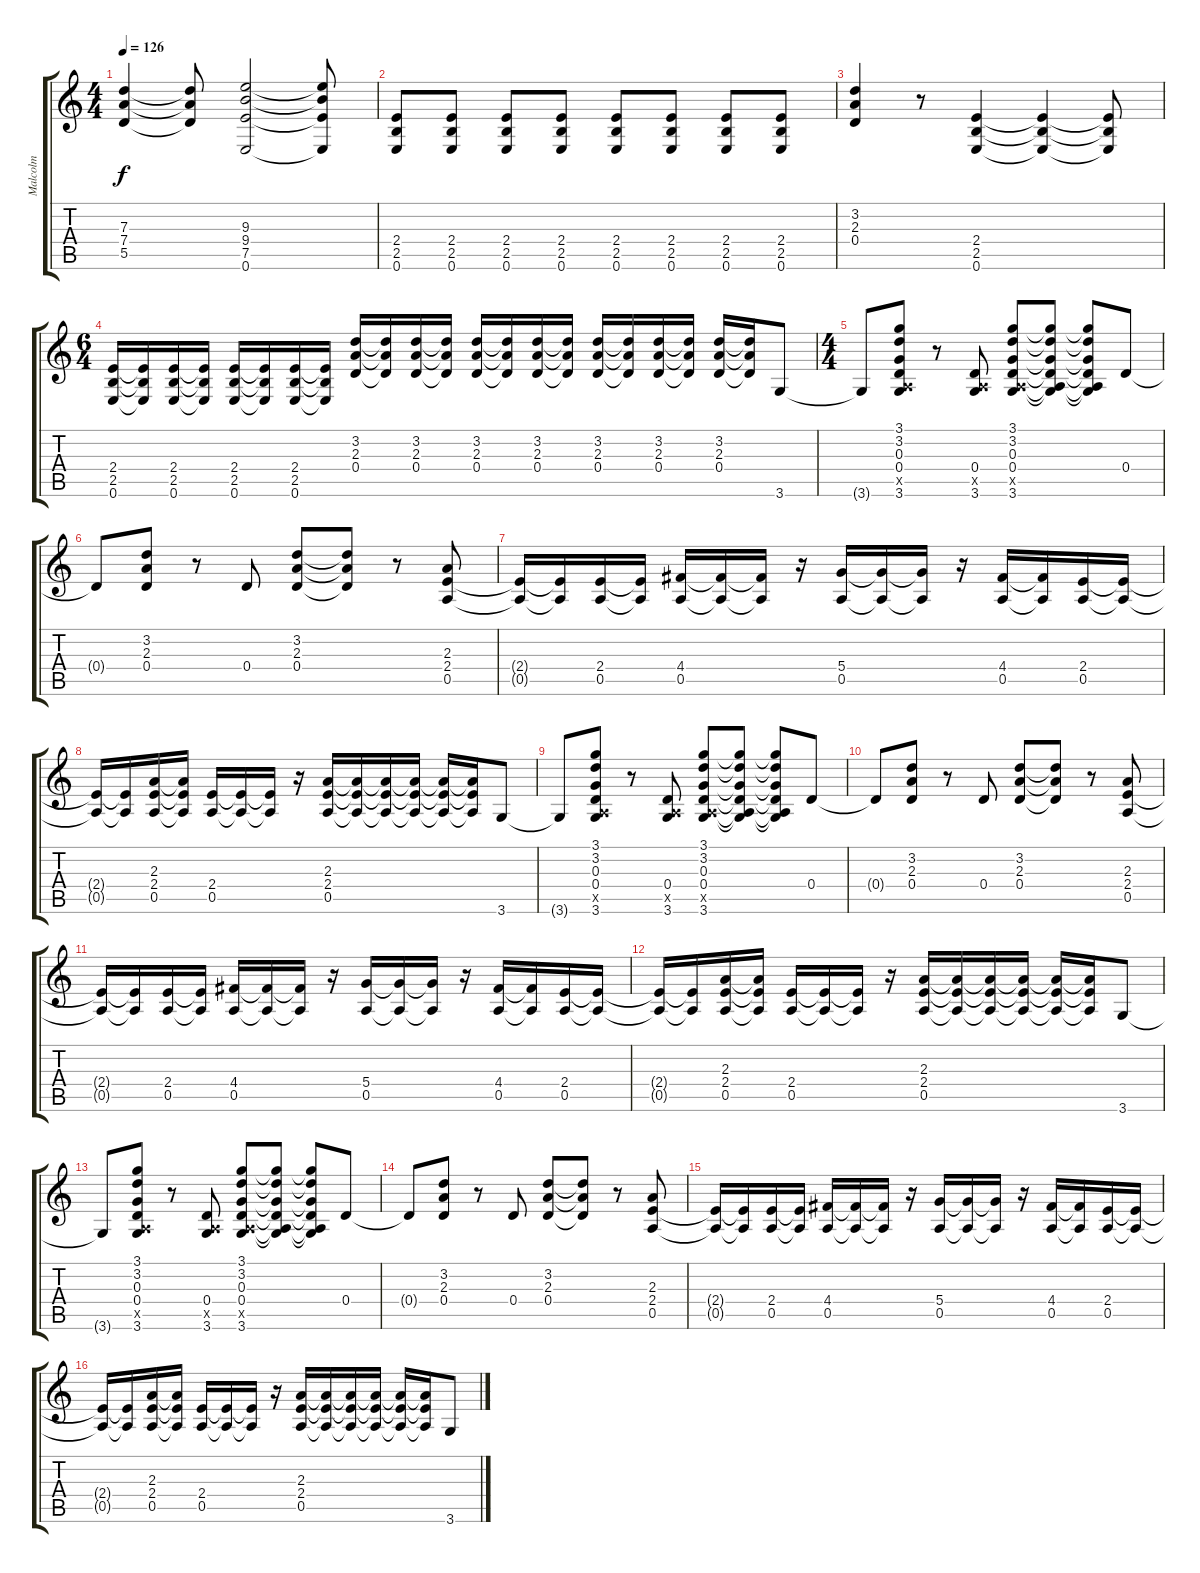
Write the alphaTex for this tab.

\track ("Malcolm" "Malcolm") {instrument overdrivenguitar}
\staff {score tabs}
\tuning (E4 B3 G3 D3 A2 E2) {hide}
\ts (4 4)
\tempo 126
\clef g2
\ks c
(7.3{t} 7.4{t} 5.5{t}).4{dy f} (7.3{t} 7.4{t} 5.5{t}).8 (9.3 9.4 7.5 0.6).2 (9.3{t} 9.4{t} 7.5{t} 0.6{t}).8 |
(2.4 2.5 0.6).8 (2.4 2.5 0.6).8 (2.4 2.5 0.6).8 (2.4 2.5 0.6).8 (2.4 2.5 0.6).8 (2.4 2.5 0.6).8 (2.4 2.5 0.6).8 (2.4 2.5 0.6).8 |
(3.2 2.3 0.4).4 r.8 (2.4 2.5 0.6).4 (2.4{t} 2.5{t} 0.6{t}).4 (2.4{t} 2.5{t} 0.6{t}).8 |
\ts (6 4)
(2.4 2.5 0.6).16 (2.4{t} 2.5{t} 0.6{t}).16 (2.4 2.5 0.6).16 (2.4{t} 2.5{t} 0.6{t}).16 (2.4 2.5 0.6).16 (2.4{t} 2.5{t} 0.6{t}).16 (2.4 2.5 0.6).16 (2.4{t} 2.5{t} 0.6{t}).16 (3.2 2.3 0.4).16 (3.2{t} 2.3{t} 0.4{t}).16 (3.2 2.3 0.4).16 (3.2{t} 2.3{t} 0.4{t}).16 (3.2 2.3 0.4).16 (3.2{t} 2.3{t} 0.4{t}).16 (3.2 2.3 0.4).16 (3.2{t} 2.3{t} 0.4{t}).16 (3.2 2.3 0.4).16 (3.2{t} 2.3{t} 0.4{t}).16 (3.2 2.3 0.4).16 (3.2{t} 2.3{t} 0.4{t}).16 (3.2 2.3 0.4).16 (3.2{t} 2.3{t} 0.4{t}).16 3.6.8 |
\ts (4 4)
3.6{t}.8 (3.1 3.2 0.3 0.4 0.5{x} 3.6).8 r.8 (0.4 0.5{x} 3.6).8 (3.1 3.2 0.3 0.4 0.5{x} 3.6).8 (3.1{t} 3.2{t} 0.3{t} 0.4{t} 0.5{t} 3.6{t}).8 (3.1{t} 3.2{t} 0.3{t} 0.4{t} 0.5{t} 3.6{t}).8 0.4.8 |
0.4{t}.8 (3.2 2.3 0.4).8 r.8 0.4.8 (3.2 2.3 0.4).8 (3.2{t} 2.3{t} 0.4{t}).8 r.8 (2.3 2.4 0.5).8 |
(2.4{t} 0.5{t}).16 (2.4{t} 0.5{t}).16 (2.4 0.5).16 (2.4{t} 0.5{t}).16 (4.4 0.5).16 (4.4{t} 0.5{t}).16 (4.4{t} 0.5{t}).16 r.16 (5.4 0.5).16 (5.4{t} 0.5{t}).16 (5.4{t} 0.5{t}).16 r.16 (4.4 0.5).16 (4.4{t} 0.5{t}).16 (2.4 0.5).16 (2.4{t} 0.5{t}).16 |
(2.4{t} 0.5{t}).16 (2.4{t} 0.5{t}).16 (2.3 2.4 0.5).16 (2.3{t} 2.4{t} 0.5{t}).16 (2.4 0.5).16 (2.4{t} 0.5{t}).16 (2.4{t} 0.5{t}).16 r.16 (2.3 2.4 0.5).16 (2.3{t} 2.4{t} 0.5{t}).16 (2.3{t} 2.4{t} 0.5{t}).16 (2.3{t} 2.4{t} 0.5{t}).16 (2.3{t} 2.4{t} 0.5{t}).16 (2.3{t} 2.4{t} 0.5{t}).16 3.6.8 |
3.6{t}.8 (3.1 3.2 0.3 0.4 0.5{x} 3.6).8 r.8 (0.4 0.5{x} 3.6).8 (3.1 3.2 0.3 0.4 0.5{x} 3.6).8 (3.1{t} 3.2{t} 0.3{t} 0.4{t} 0.5{t} 3.6{t}).8 (3.1{t} 3.2{t} 0.3{t} 0.4{t} 0.5{t} 3.6{t}).8 0.4.8 |
0.4{t}.8 (3.2 2.3 0.4).8 r.8 0.4.8 (3.2 2.3 0.4).8 (3.2{t} 2.3{t} 0.4{t}).8 r.8 (2.3 2.4 0.5).8 |
(2.4{t} 0.5{t}).16 (2.4{t} 0.5{t}).16 (2.4 0.5).16 (2.4{t} 0.5{t}).16 (4.4 0.5).16 (4.4{t} 0.5{t}).16 (4.4{t} 0.5{t}).16 r.16 (5.4 0.5).16 (5.4{t} 0.5{t}).16 (5.4{t} 0.5{t}).16 r.16 (4.4 0.5).16 (4.4{t} 0.5{t}).16 (2.4 0.5).16 (2.4{t} 0.5{t}).16 |
(2.4{t} 0.5{t}).16 (2.4{t} 0.5{t}).16 (2.3 2.4 0.5).16 (2.3{t} 2.4{t} 0.5{t}).16 (2.4 0.5).16 (2.4{t} 0.5{t}).16 (2.4{t} 0.5{t}).16 r.16 (2.3 2.4 0.5).16 (2.3{t} 2.4{t} 0.5{t}).16 (2.3{t} 2.4{t} 0.5{t}).16 (2.3{t} 2.4{t} 0.5{t}).16 (2.3{t} 2.4{t} 0.5{t}).16 (2.3{t} 2.4{t} 0.5{t}).16 3.6.8 |
3.6{t}.8 (3.1 3.2 0.3 0.4 0.5{x} 3.6).8 r.8 (0.4 0.5{x} 3.6).8 (3.1 3.2 0.3 0.4 0.5{x} 3.6).8 (3.1{t} 3.2{t} 0.3{t} 0.4{t} 0.5{t} 3.6{t}).8 (3.1{t} 3.2{t} 0.3{t} 0.4{t} 0.5{t} 3.6{t}).8 0.4.8 |
0.4{t}.8 (3.2 2.3 0.4).8 r.8 0.4.8 (3.2 2.3 0.4).8 (3.2{t} 2.3{t} 0.4{t}).8 r.8 (2.3 2.4 0.5).8 |
(2.4{t} 0.5{t}).16 (2.4{t} 0.5{t}).16 (2.4 0.5).16 (2.4{t} 0.5{t}).16 (4.4 0.5).16 (4.4{t} 0.5{t}).16 (4.4{t} 0.5{t}).16 r.16 (5.4 0.5).16 (5.4{t} 0.5{t}).16 (5.4{t} 0.5{t}).16 r.16 (4.4 0.5).16 (4.4{t} 0.5{t}).16 (2.4 0.5).16 (2.4{t} 0.5{t}).16 |
(2.4{t} 0.5{t}).16 (2.4{t} 0.5{t}).16 (2.3 2.4 0.5).16 (2.3{t} 2.4{t} 0.5{t}).16 (2.4 0.5).16 (2.4{t} 0.5{t}).16 (2.4{t} 0.5{t}).16 r.16 (2.3 2.4 0.5).16 (2.3{t} 2.4{t} 0.5{t}).16 (2.3{t} 2.4{t} 0.5{t}).16 (2.3{t} 2.4{t} 0.5{t}).16 (2.3{t} 2.4{t} 0.5{t}).16 (2.3{t} 2.4{t} 0.5{t}).16 3.6.8
